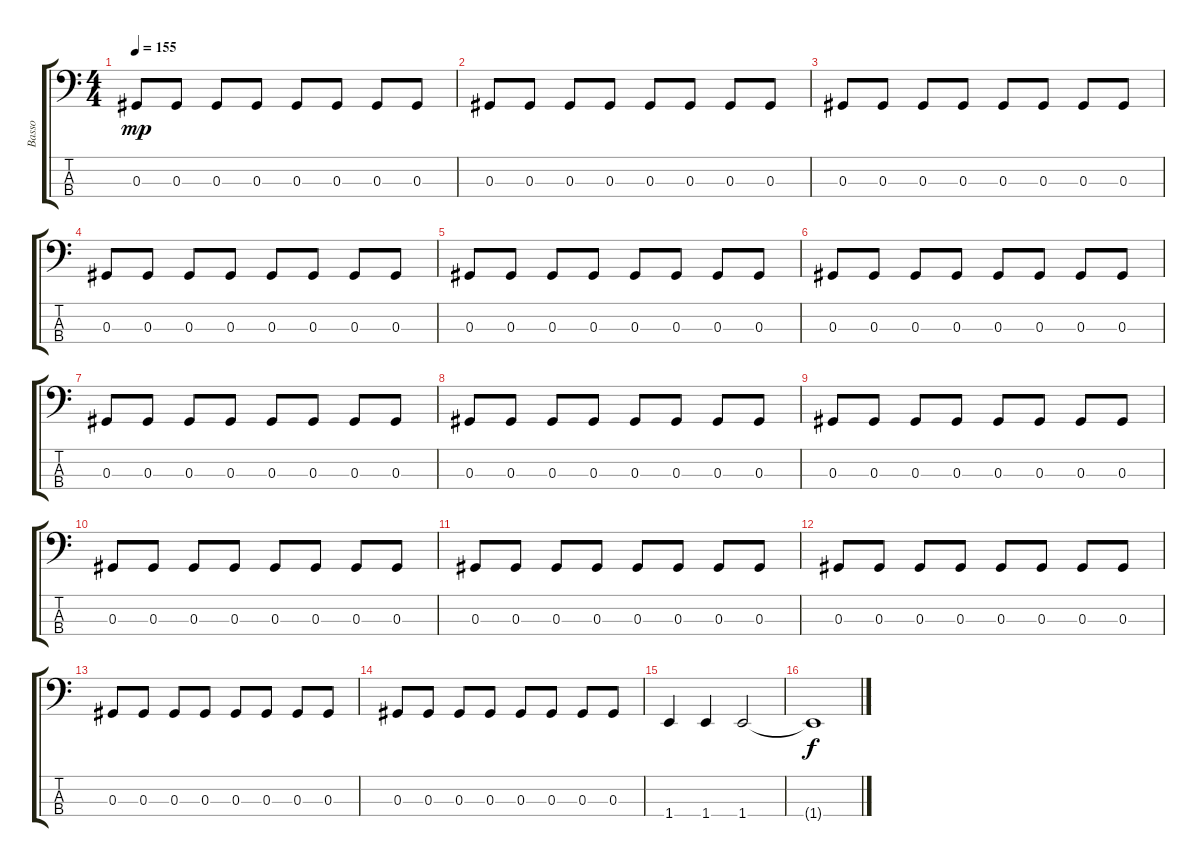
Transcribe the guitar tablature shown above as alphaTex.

\track ("Basso" "Basso") {instrument electricbasspick}
\staff {score tabs}
\tuning (Gb2 Db2 Ab1 Eb1) {hide}
\ts (4 4)
\tempo 155
\clef f4
\ks c
0.3.8{dy mp} 0.3.8 0.3.8 0.3.8 0.3.8 0.3.8 0.3.8 0.3.8 |
0.3.8 0.3.8 0.3.8 0.3.8 0.3.8 0.3.8 0.3.8 0.3.8 |
0.3.8 0.3.8 0.3.8 0.3.8 0.3.8 0.3.8 0.3.8 0.3.8 |
0.3.8 0.3.8 0.3.8 0.3.8 0.3.8 0.3.8 0.3.8 0.3.8 |
0.3.8 0.3.8 0.3.8 0.3.8 0.3.8 0.3.8 0.3.8 0.3.8 |
0.3.8 0.3.8 0.3.8 0.3.8 0.3.8 0.3.8 0.3.8 0.3.8 |
0.3.8 0.3.8 0.3.8 0.3.8 0.3.8 0.3.8 0.3.8 0.3.8 |
0.3.8 0.3.8 0.3.8 0.3.8 0.3.8 0.3.8 0.3.8 0.3.8 |
0.3.8 0.3.8 0.3.8 0.3.8 0.3.8 0.3.8 0.3.8 0.3.8 |
0.3.8 0.3.8 0.3.8 0.3.8 0.3.8 0.3.8 0.3.8 0.3.8 |
0.3.8 0.3.8 0.3.8 0.3.8 0.3.8 0.3.8 0.3.8 0.3.8 |
0.3.8 0.3.8 0.3.8 0.3.8 0.3.8 0.3.8 0.3.8 0.3.8 |
0.3.8 0.3.8 0.3.8 0.3.8 0.3.8 0.3.8 0.3.8 0.3.8 |
0.3.8 0.3.8 0.3.8 0.3.8 0.3.8 0.3.8 0.3.8 0.3.8 |
1.4.4 1.4.4 1.4.2 |
1.4{t}.1{dy f}
